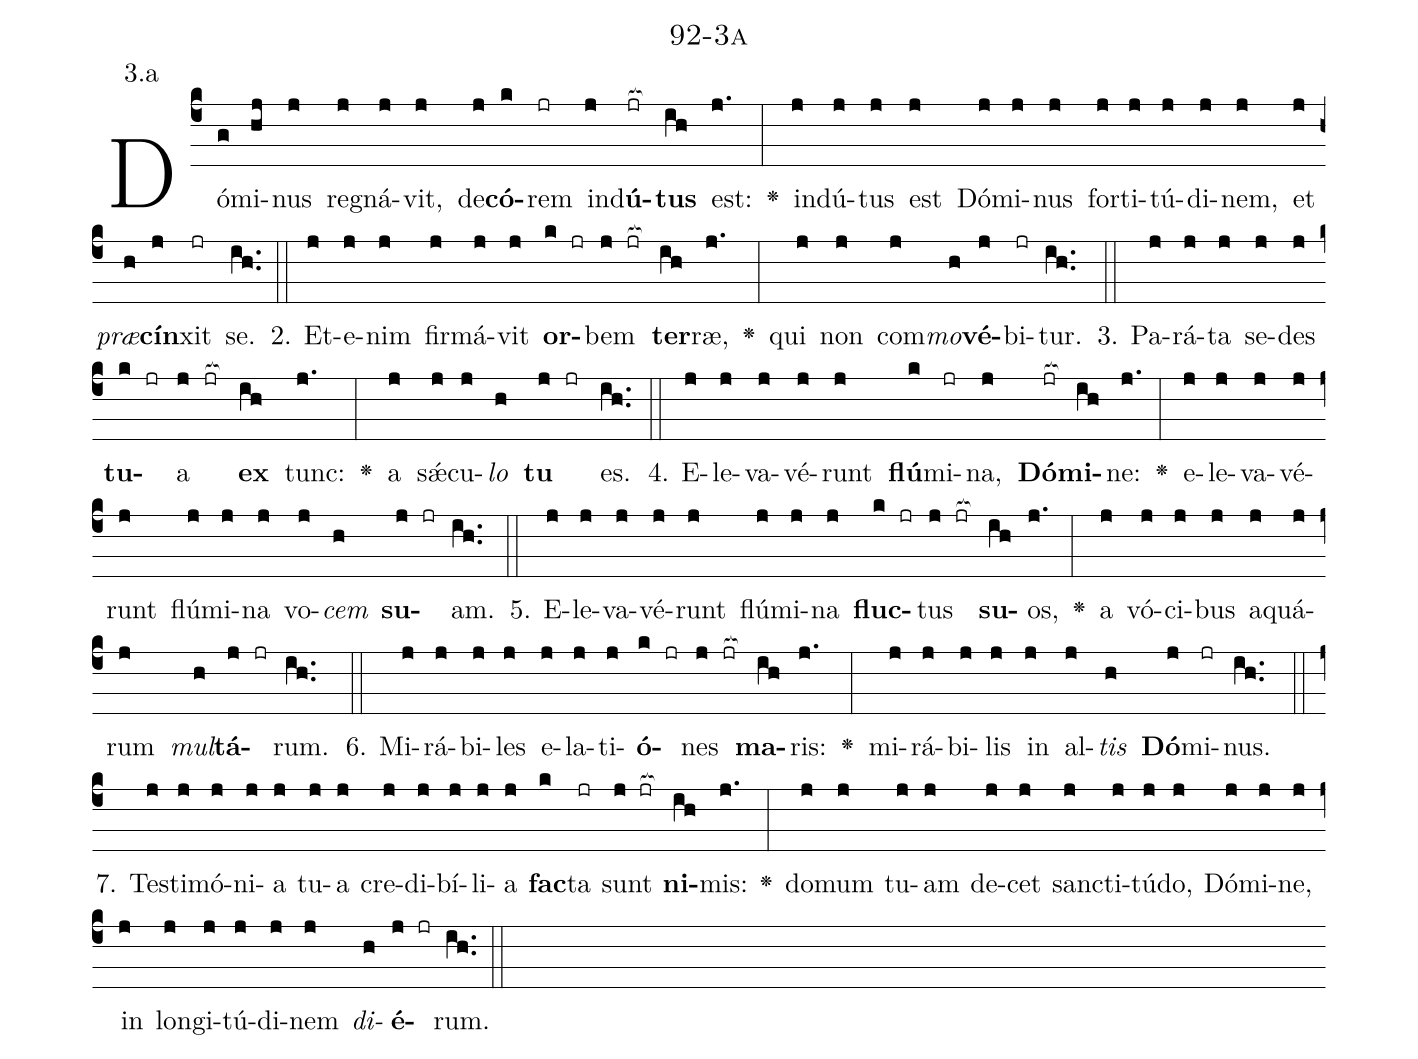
name: 92-3a;
annotation: 3.a;
%%
(c4)Dó(g)mi(hj)nus(j) re(j)gná(j)vit,(j) de(j)<b>có</b>(k)rem(jr) ind(j)<b>ú</b>(jr[ocb:1{])<b>tus</b>(ih[ocb:0}]) est:(j.) <v>\greheightstar</v>(:) ind(j)ú(j)tus(j) est(j) Dó(j)mi(j)nus(j) for(j)ti(j)tú(j)di(j)nem,(j) et(j) <i>præ</i>(h)<b>cín</b>(j)xit(jr) se.(ih..) (::)
2. Et(j)e(j)nim(j) fir(j)má(j)vit(j) <b>or</b>(k jr)bem(j jr[ocb:1{]) <b>ter</b>(ih[ocb:0}])ræ,(j.) <v>\greheightstar</v>(:) qui(j) non(j) com(j)<i>mo</i>(h)<b>vé</b>(j)bi(jr)tur.(ih..) (::)
3. Pa(j)rá(j)ta(j) se(j)des(j) <b>tu</b>(k jr)a(j jr[ocb:1{]) <b>ex</b>(ih[ocb:0}]) tunc:(j.) <v>\greheightstar</v>(:) a(j) sǽ(j)cu(j)<i>lo</i>(h) <b>tu</b>(j jr) es.(ih..) (::)
4. E(j)le(j)va(j)vé(j)runt(j) <b>flú</b>(k)mi(jr)na,(j) <b>Dó</b>(jr[ocb:1{])<b>mi</b>(ih[ocb:0}])ne:(j.) <v>\greheightstar</v>(:) e(j)le(j)va(j)vé(j)runt(j) flú(j)mi(j)na(j) vo(j)<i>cem</i>(h) <b>su</b>(j jr)am.(ih..) (::)
5. E(j)le(j)va(j)vé(j)runt(j) flú(j)mi(j)na(j) <b>fluc</b>(k jr)tus(j jr[ocb:1{]) <b>su</b>(ih[ocb:0}])os,(j.) <v>\greheightstar</v>(:) a(j) vó(j)ci(j)bus(j) a(j)quá(j)rum(j) <i>mul</i>(h)<b>tá</b>(j jr)rum.(ih..) (::)
6. Mi(j)rá(j)bi(j)les(j) e(j)la(j)ti(j)<b>ó</b>(k jr)nes(j jr[ocb:1{]) <b>ma</b>(ih[ocb:0}])ris:(j.) <v>\greheightstar</v>(:) mi(j)rá(j)bi(j)lis(j) in(j) al(j)<i>tis</i>(h) <b>Dó</b>(j)mi(jr)nus.(ih..) (::)
7. Tes(j)ti(j)mó(j)ni(j)a(j) tu(j)a(j) cre(j)di(j)bí(j)li(j)a(j) <b>fac</b>(k)ta(jr) sunt(j jr[ocb:1{]) <b>ni</b>(ih[ocb:0}])mis:(j.) <v>\greheightstar</v>(:) do(j)mum(j) tu(j)am(j) de(j)cet(j) sanc(j)ti(j)tú(j)do,(j) Dó(j)mi(j)ne,(j) in(j) lon(j)gi(j)tú(j)di(j)nem(j) <i>di</i>(h)<b>é</b>(j jr)rum.(ih..) (::)
